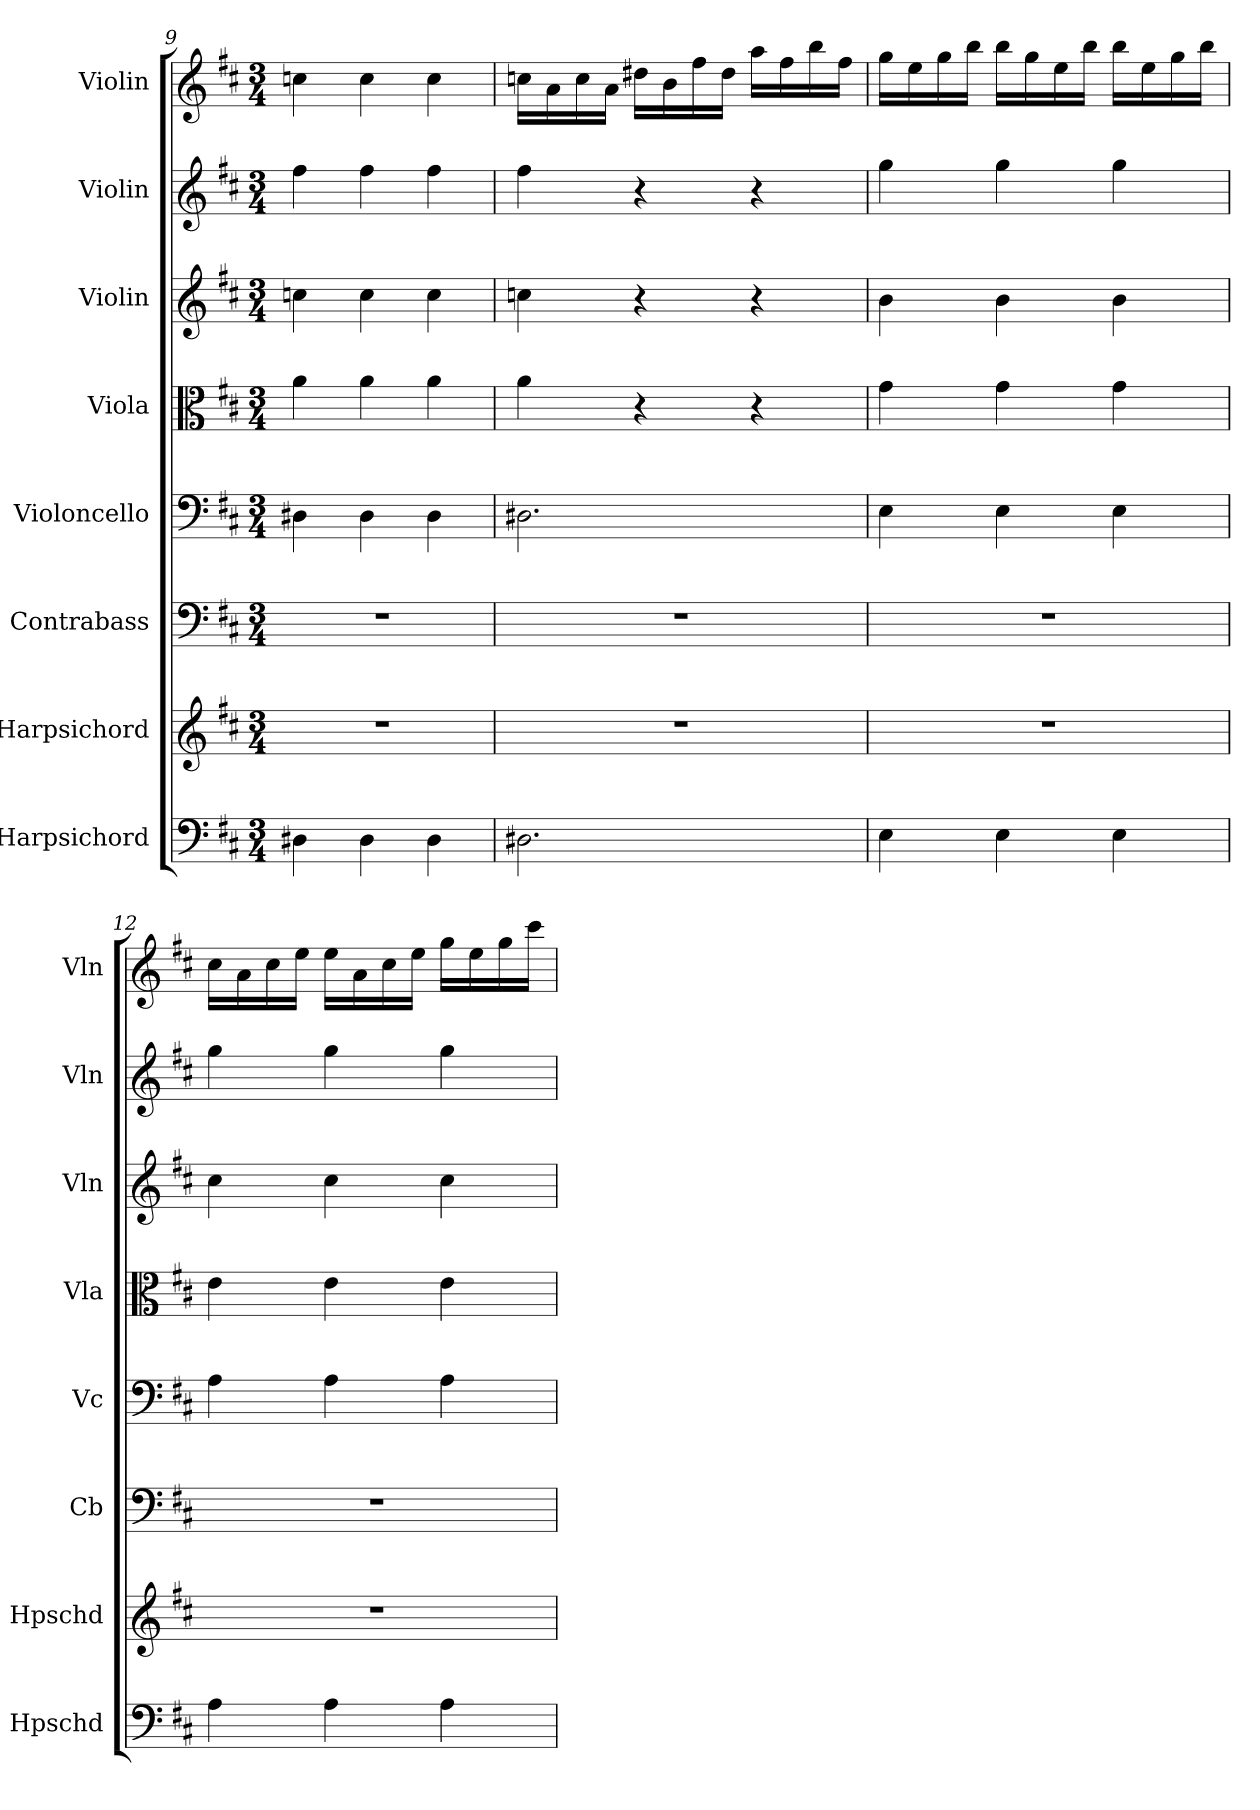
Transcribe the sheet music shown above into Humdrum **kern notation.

**kern	**kern	**kern	**kern	**kern	**kern	**kern	**kern
*part8	*part7	*part6	*part5	*part4	*part3	*part2	*part1
*staff8	*staff7	*staff6	*staff5	*staff4	*staff3	*staff2	*staff1
*I"Harpsichord	*I"Harpsichord	*I"Contrabass	*I"Violoncello	*I"Viola	*I"Violin	*I"Violin	*I"Violin
*I'Hpschd	*I'Hpschd	*I'Cb	*I'Vc	*I'Vla	*I'Vln	*I'Vln	*I'Vln
*clefF4	*clefG2	*clefF4	*clefF4	*clefC3	*clefG2	*clefG2	*clefG2
*k[f#c#]	*k[f#c#]	*k[f#c#]	*k[f#c#]	*k[f#c#]	*k[f#c#]	*k[f#c#]	*k[f#c#]
*M3/4	*M3/4	*M3/4	*M3/4	*M3/4	*M3/4	*M3/4	*M3/4
=9	=9	=9	=9	=9	=9	=9	=9
4D#X\	2.r	2.r	4D#X\	4a\	4ccn\	4ff#\	4ccn\
4D#\	.	.	4D#\	4a\	4cc\	4ff#\	4cc\
4D#\	.	.	4D#\	4a\	4cc\	4ff#\	4cc\
=10	=10	=10	=10	=10	=10	=10	=10
2.D#X\	2.r	2.r	2.D#X\	4a\	4ccn\	4ff#\	16ccn\LL
.	.	.	.	.	.	.	16a\
.	.	.	.	.	.	.	16cc\
.	.	.	.	.	.	.	16a\JJ
.	.	.	.	4r	4r	4r	16dd#X\LL
.	.	.	.	.	.	.	16b\
.	.	.	.	.	.	.	16ff#\
.	.	.	.	.	.	.	16dd#\JJ
.	.	.	.	4r	4r	4r	16aa\LL
.	.	.	.	.	.	.	16ff#\
.	.	.	.	.	.	.	16bb\
.	.	.	.	.	.	.	16ff#\JJ
=11	=11	=11	=11	=11	=11	=11	=11
4E\	2.r	2.r	4E\	4g\	4b\	4gg\	16gg\LL
.	.	.	.	.	.	.	16ee\
.	.	.	.	.	.	.	16gg\
.	.	.	.	.	.	.	16bb\JJ
4E\	.	.	4E\	4g\	4b\	4gg\	16bb\LL
.	.	.	.	.	.	.	16gg\
.	.	.	.	.	.	.	16ee\
.	.	.	.	.	.	.	16bb\JJ
4E\	.	.	4E\	4g\	4b\	4gg\	16bb\LL
.	.	.	.	.	.	.	16ee\
.	.	.	.	.	.	.	16gg\
.	.	.	.	.	.	.	16bb\JJ
=12	=12	=12	=12	=12	=12	=12	=12
4A\	2.r	2.r	4A\	4e\	4cc#\	4gg\	16cc#\LL
.	.	.	.	.	.	.	16a\
.	.	.	.	.	.	.	16cc#\
.	.	.	.	.	.	.	16ee\JJ
4A\	.	.	4A\	4e\	4cc#\	4gg\	16ee\LL
.	.	.	.	.	.	.	16a\
.	.	.	.	.	.	.	16cc#\
.	.	.	.	.	.	.	16ee\JJ
4A\	.	.	4A\	4e\	4cc#\	4gg\	16gg\LL
.	.	.	.	.	.	.	16ee\
.	.	.	.	.	.	.	16gg\
.	.	.	.	.	.	.	16ccc#\JJ
=	=	=	=	=	=	=	=
*-	*-	*-	*-	*-	*-	*-	*-
